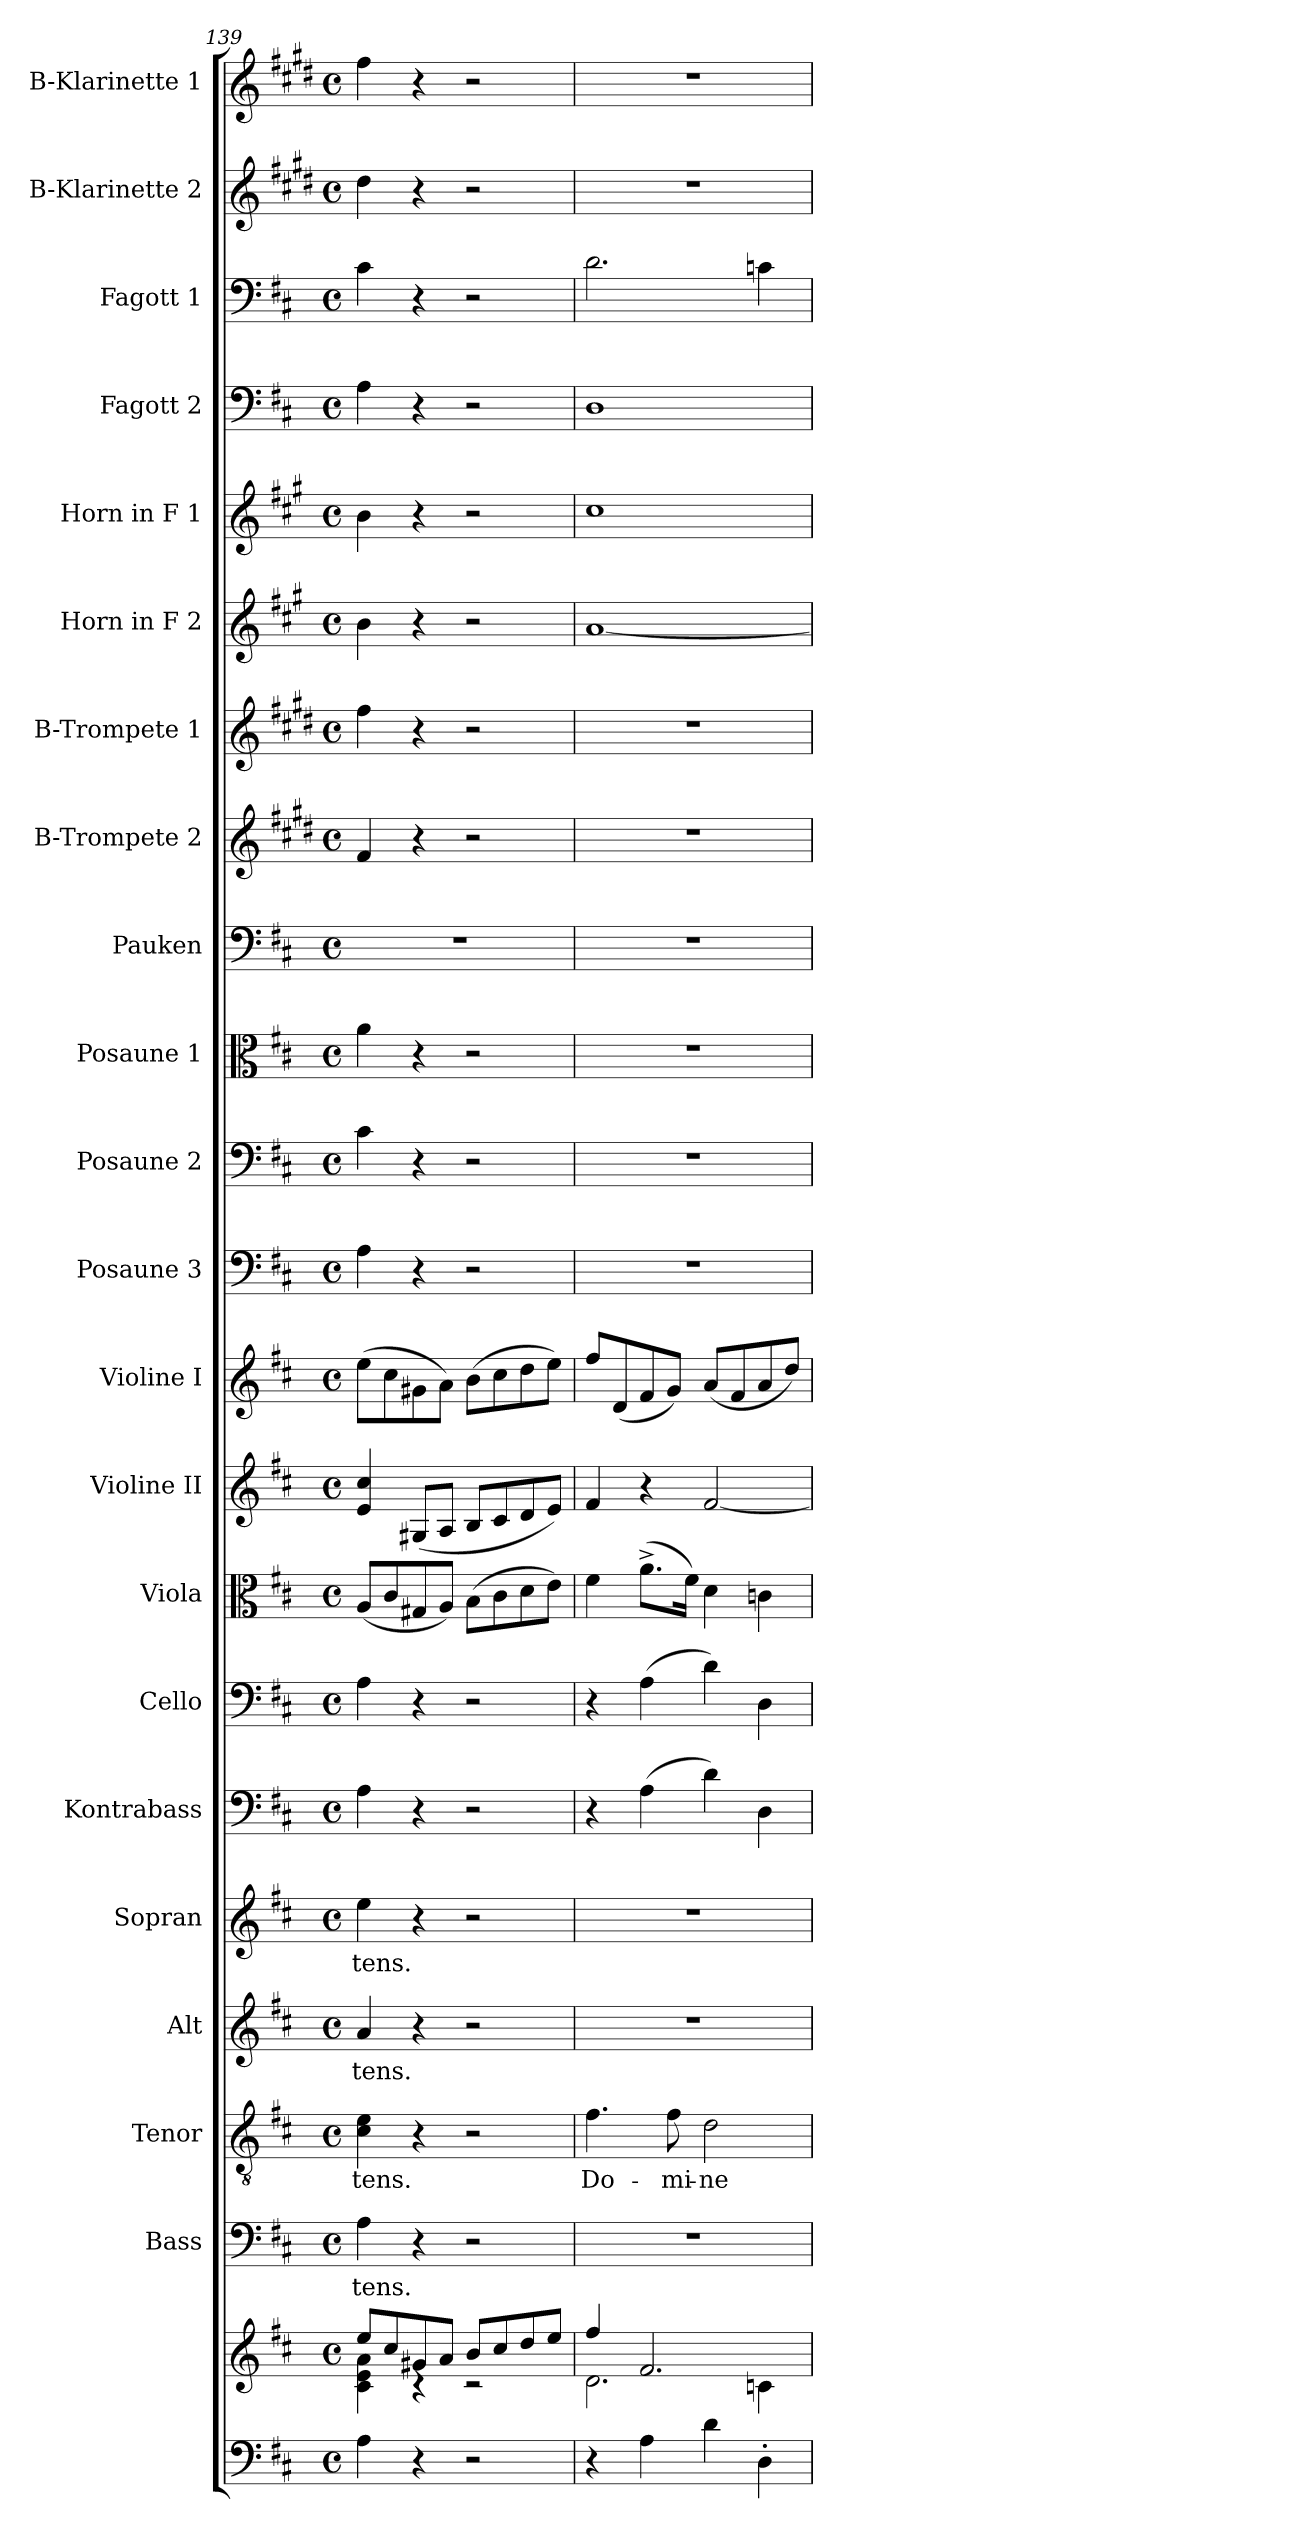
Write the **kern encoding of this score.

**kern	**kern	**kern	**text	**kern	**text	**kern	**text	**kern	**text	**kern	**kern	**kern	**kern	**kern	**kern	**kern	**kern	**kern	**kern	**kern	**kern	**kern	**kern	**kern	**kern	**kern
*part22	*part22	*part21	*part21	*part20	*part20	*part19	*part19	*part18	*part18	*part17	*part16	*part15	*part14	*part13	*part12	*part11	*part10	*part9	*part8	*part7	*part6	*part5	*part4	*part3	*part2	*part1
*staff23	*staff22	*staff21	*staff21	*staff20	*staff20	*staff19	*staff19	*staff18	*staff18	*staff17	*staff16	*staff15	*staff14	*staff13	*staff12	*staff11	*staff10	*staff9	*staff8	*staff7	*staff6	*staff5	*staff4	*staff3	*staff2	*staff1
*	*	*I"Bass	*	*I"Tenor	*	*I"Alt	*	*I"Sopran	*	*I"Kontrabass	*I"Cello	*I"Viola	*I"Violine II	*I"Violine I	*I"Posaune 3	*I"Posaune 2	*I"Posaune 1	*I"Pauken	*I"B-Trompete 2	*I"B-Trompete 1	*I"Horn in F 2	*I"Horn in F 1	*I"Fagott 2	*I"Fagott 1	*I"B-Klarinette 2	*I"B-Klarinette 1
*	*	*I'B.	*	*I'T.	*	*I'A.	*	*I'S.	*	*I'Kb.	*	*I'Vla.	*I'Vl. II	*I'Vl. I	*I'Pos. 3	*I'Pos. 2	*I'Pos. 1	*I'Pk.	*I'B Trp. 2	*I'B Trp. 1	*	*	*I'Fg. 2	*I'Fg. 1	*I'B Kl. 2	*I'B Kl. 1
!!LO:PB:g=z
*clefF4	*clefG2	*clefF4	*	*clefGv2	*	*clefG2	*	*clefG2	*	*clefF4	*clefF4	*clefC3	*clefG2	*clefG2	*clefF4	*clefF4	*clefC3	*clefF4	*clefG2	*clefG2	*clefG2	*clefG2	*clefF4	*clefF4	*clefG2	*clefG2
*	*	*	*	*	*	*	*	*	*	*ITrd7c12	*	*	*	*	*	*	*	*	*ITrd1c2	*ITrd1c2	*ITrd4c7	*ITrd4c7	*	*	*ITrd1c2	*ITrd1c2
*k[f#c#]	*k[f#c#]	*k[f#c#]	*	*k[f#c#]	*	*k[f#c#]	*	*k[f#c#]	*	*k[f#c#]	*k[f#c#]	*k[f#c#]	*k[f#c#]	*k[f#c#]	*k[f#c#]	*k[f#c#]	*k[f#c#]	*k[f#c#]	*k[f#c#]	*k[f#c#]	*k[f#c#]	*k[f#c#]	*k[f#c#]	*k[f#c#]	*k[f#c#]	*k[f#c#]
*D:	*D:	*D:	*	*D:	*	*D:	*	*D:	*	*D:	*D:	*D:	*D:	*D:	*D:	*D:	*D:	*D:	*D:	*D:	*D:	*D:	*D:	*D:	*D:	*D:
*M4/4	*M4/4	*M4/4	*	*M4/4	*	*M4/4	*	*M4/4	*	*M4/4	*M4/4	*M4/4	*M4/4	*M4/4	*M4/4	*M4/4	*M4/4	*M4/4	*M4/4	*M4/4	*M4/4	*M4/4	*M4/4	*M4/4	*M4/4	*M4/4
*met(c)	*met(c)	*met(c)	*	*met(c)	*	*met(c)	*	*met(c)	*	*met(c)	*met(c)	*met(c)	*met(c)	*met(c)	*met(c)	*met(c)	*met(c)	*met(c)	*met(c)	*met(c)	*met(c)	*met(c)	*met(c)	*met(c)	*met(c)	*met(c)
=139	=139	=139	=139	=139	=139	=139	=139	=139	=139	=139	=139	=139	=139	=139	=139	=139	=139	=139	=139	=139	=139	=139	=139	=139	=139	=139
*	*^	*	*	*	*	*	*	*	*	*	*	*	*	*	*	*	*	*	*	*	*	*	*	*	*	*
!	!	!	!	!LO:LY:b	!	!LO:LY:b	!	!LO:LY:b	!	!LO:LY:b	!	!	!	!	!	!	!	!	!	!	!	!	!	!	!	!	!
4A\	8ee/L	4c#\ 4e\ 4a\	4A\	-tens.	4c#\ 4e\	-tens.	4a/	-tens.	4ee\	-tens.	4AA\	4A\	(<8A/L	4e/ 4cc#/	(>8ee\L	4A\	4c#\	4a\	1r	4e/	4ee\	4e\	4e\	4A\	4c#\	4cc#\	4ee\
.	8cc#/	.	.	.	.	.	.	.	.	.	.	.	8c#/	.	8cc#\	.	.	.	.	.	.	.	.	.	.	.	.
4r	8g#X/	4rB	4r	.	4r	.	4r	.	4r	.	4r	4r	8G#X/	(<8G#X/L	8g#X\	4r	4r	4r	.	4r	4r	4r	4r	4r	4r	4r	4r
.	8a/J	.	.	.	.	.	.	.	.	.	.	.	8A/J)	8A/J	8a\J)	.	.	.	.	.	.	.	.	.	.	.	.
2r	8b/L	2rc	2r	.	2r	.	2r	.	2r	.	2r	2r	(>8B\L	8B/L	(>8b\L	2r	2r	2r	.	2r	2r	2r	2r	2r	2r	2r	2r
.	8cc#/	.	.	.	.	.	.	.	.	.	.	.	8c#\	8c#/	8cc#\	.	.	.	.	.	.	.	.	.	.	.	.
.	8dd/	.	.	.	.	.	.	.	.	.	.	.	8d\	8d/	8dd\	.	.	.	.	.	.	.	.	.	.	.	.
.	8ee/J	.	.	.	.	.	.	.	.	.	.	.	8e\J)	8e/J)	8ee\J)	.	.	.	.	.	.	.	.	.	.	.	.
=140	=140	=140	=140	=140	=140	=140	=140	=140	=140	=140	=140	=140	=140	=140	=140	=140	=140	=140	=140	=140	=140	=140	=140	=140	=140	=140	=140
!	!	!	!	!	!	!LO:LY:b	!	!	!	!	!	!	!	!	!	!	!	!	!	!	!	!	!	!	!	!	!
4r	4ff#/	2.d\	1r	.	4.f#\	Do-	1r	.	1r	.	4r	4r	4f#\	4f#/	8ff#/L	1r	1r	1r	1r	1r	1r	[1d	1f#	1D	2.d\	1r	1r
.	.	.	.	.	.	.	.	.	.	.	.	.	.	.	(<8d/	.	.	.	.	.	.	.	.	.	.	.	.
4A\	2.f#/	.	.	.	.	.	.	.	.	.	(>4AA\	(>4A\	(>8.a^>\L	4r	8f#/	.	.	.	.	.	.	.	.	.	.	.	.
!	!	!	!	!	!	!LO:LY:b	!	!	!	!	!	!	!	!	!	!	!	!	!	!	!	!	!	!	!	!	!
.	.	.	.	.	8f#\	-mi-	.	.	.	.	.	.	.	.	8g/J)	.	.	.	.	.	.	.	.	.	.	.	.
.	.	.	.	.	.	.	.	.	.	.	.	.	16f#\Jk)	.	.	.	.	.	.	.	.	.	.	.	.	.	.
!	!	!	!	!	!	!LO:LY:b	!	!	!	!	!	!	!	!	!	!	!	!	!	!	!	!	!	!	!	!	!
4d\	.	.	.	.	2d\	-ne	.	.	.	.	4D\)	4d\)	4d\	[2f#/	(<8a/L	.	.	.	.	.	.	.	.	.	.	.	.
.	.	.	.	.	.	.	.	.	.	.	.	.	.	.	8f#/	.	.	.	.	.	.	.	.	.	.	.	.
4D'>\	.	4cn\	.	.	.	.	.	.	.	.	4DD\	4D\	4cn\	.	8a/	.	.	.	.	.	.	.	.	.	4cn\	.	.
.	.	.	.	.	.	.	.	.	.	.	.	.	.	.	8dd/J)	.	.	.	.	.	.	.	.	.	.	.	.
*	*v	*v	*	*	*	*	*	*	*	*	*	*	*	*	*	*	*	*	*	*	*	*	*	*	*	*	*
=	=	=	=	=	=	=	=	=	=	=	=	=	=	=	=	=	=	=	=	=	=	=	=	=	=	=
*-	*-	*-	*-	*-	*-	*-	*-	*-	*-	*-	*-	*-	*-	*-	*-	*-	*-	*-	*-	*-	*-	*-	*-	*-	*-	*-
